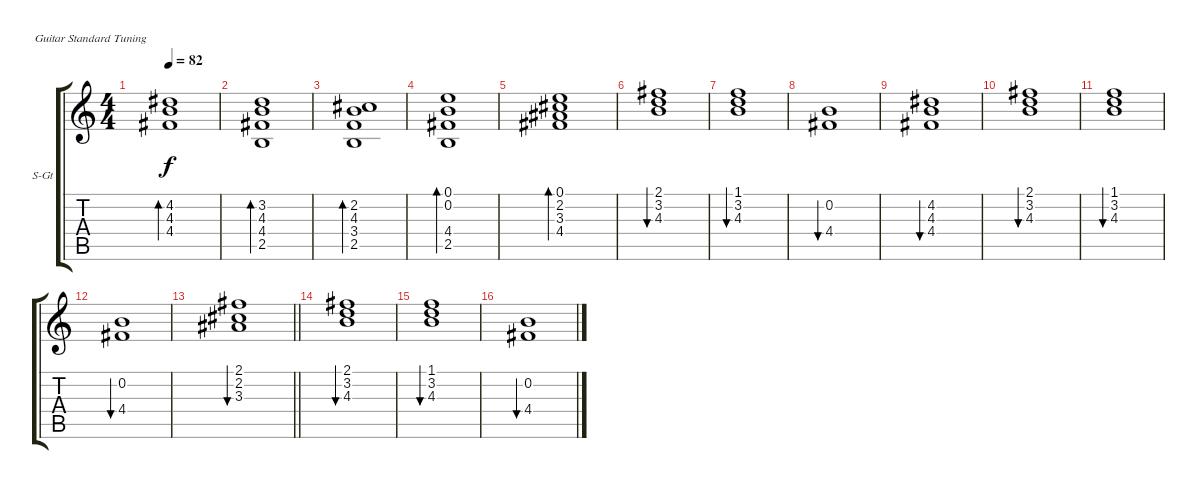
\bracketExtendMode groupsimilarinstruments
\firstSystemTrackNameOrientation horizontal
\otherSystemsTrackNameOrientation horizontal
\track ("Steel Guitar" "S-Gt") {instrument acousticguitarsteel}
\staff {score tabs}
\tuning (E4 B3 G3 D3 A2 E2)
\ts (4 4)
\tempo 82
\clef g2
\scale
0.333333
\ks c
(4.2 4.3 4.4).1{bd 82 dy f} |
\scale
0.333333 (3.2 4.3 4.4 2.5).1{bd 82} |
\scale
0.333333 (2.2 4.3 3.4 2.5).1{bd 82} |
\scale
0.333333 (0.1 0.2 4.4 2.5).1{bd 82} |
\scale
0.333333 (0.1 2.2 3.3 4.4).1{bd 82} |
\scale
0.333333 (3.2 4.3 2.1).1{bu 60} |
\scale
0.333333 (3.2 4.3 1.1).1{bu 60} |
\scale
0.333333 (0.2 4.4).1{bu 60} |
\scale
0.333333 (4.2 4.4 4.3).1{bu 60} |
\scale
0.333333 (3.2 4.3 2.1).1{bu 60} |
\scale
0.333333 (3.2 4.3 1.1).1{bu 60} |
\scale
0.333333 (0.2 4.4).1{bu 60} |
\scale
0.333333
\barLineRight lightlight
(3.3 2.1 2.2).1{bu 60} |
\scale
0.333333 (3.2 4.3 2.1).1{bu 60} |
\scale
0.333333 (3.2 4.3 1.1).1{bu 60} |
\scale
0.333333 (0.2 4.4).1{bu 60}
